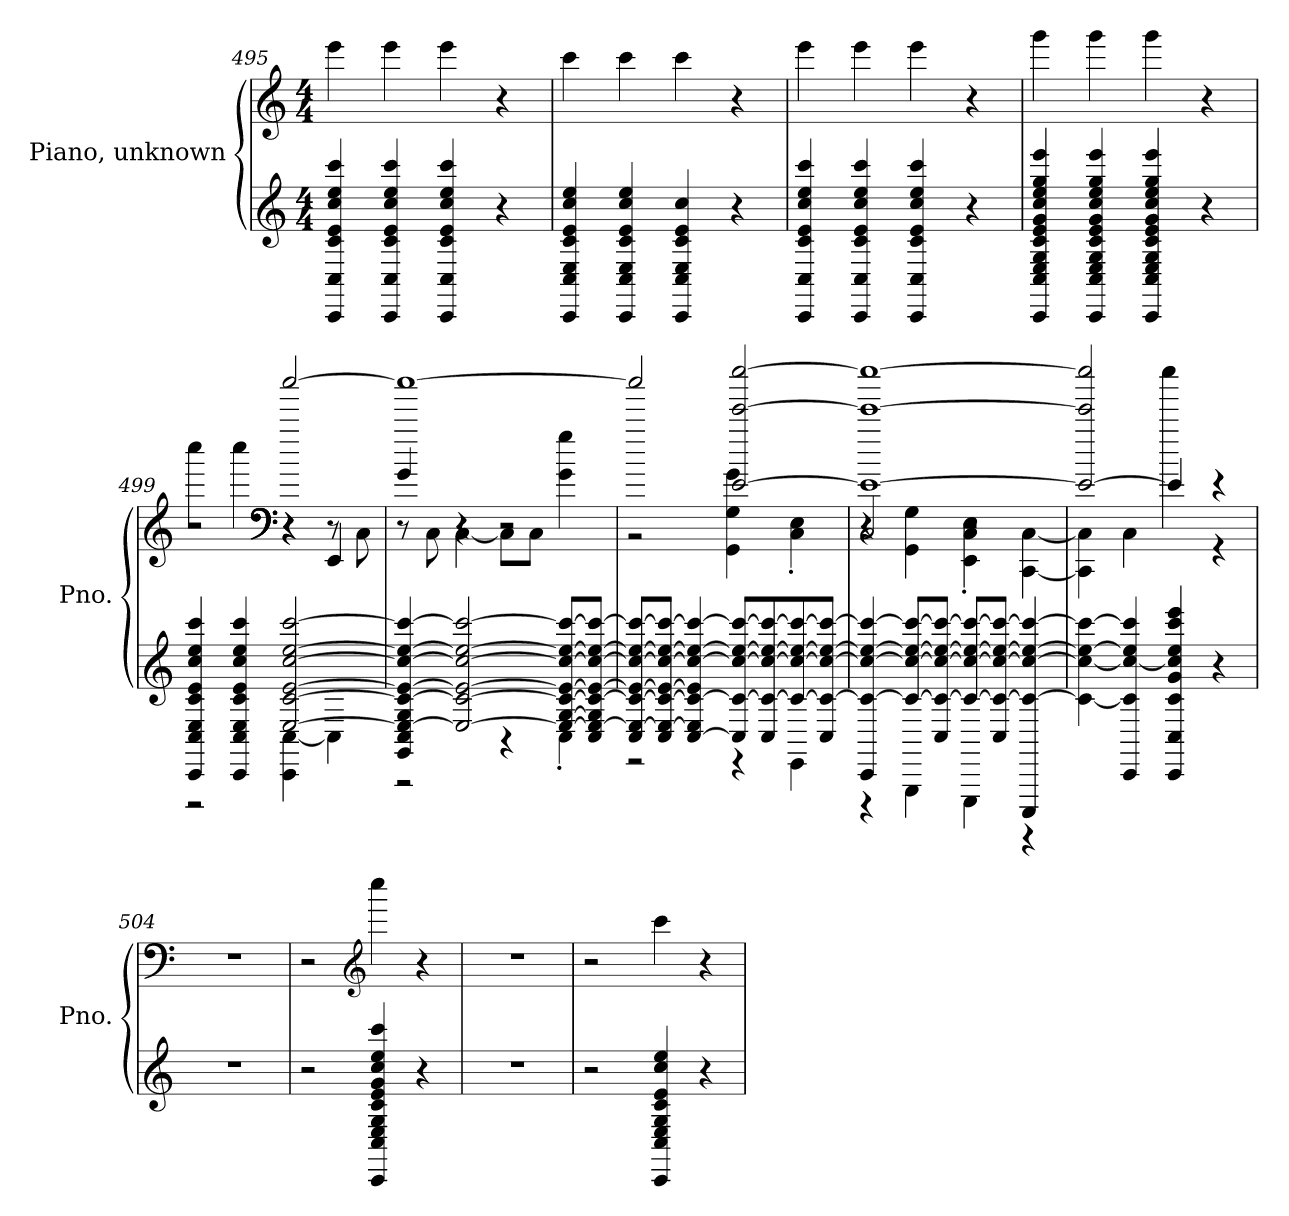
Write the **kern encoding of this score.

**kern	**kern
*part1	*part1
*staff2	*staff1
*I"Piano, unknown	*
*I'Pno.	*
*clefG2	*clefG2
*k[]	*k[]
*M4/4	*M4/4
=495	=495
4CC/ 4C/ 4c/ 4e/ 4cc/ 4ee/ 4ccc/	4eee\
4CC/ 4C/ 4c/ 4e/ 4cc/ 4ee/ 4ccc/	4eee\
4CC/ 4C/ 4c/ 4e/ 4cc/ 4ee/ 4ccc/	4eee\
4r	4r
!!LO:LB:g=z
=496	=496
4CC/ 4C/ 4E/ 4c/ 4e/ 4cc/ 4ee/	4ccc\
4CC/ 4C/ 4E/ 4c/ 4e/ 4cc/ 4ee/	4ccc\
4CC/ 4C/ 4E/ 4c/ 4e/ 4cc/	4ccc\
4r	4r
=497	=497
4CC/ 4C/ 4c/ 4e/ 4cc/ 4ee/ 4ccc/	4eee\
4CC/ 4C/ 4c/ 4e/ 4cc/ 4ee/ 4ccc/	4eee\
4CC/ 4C/ 4c/ 4e/ 4cc/ 4ee/ 4ccc/	4eee\
4r	4r
=498	=498
4CC/ 4C/ 4E/ 4G/ 4c/ 4e/ 4g/ 4cc/ 4ee/ 4gg/ 4eee/	4ggg\
4CC/ 4C/ 4E/ 4G/ 4c/ 4e/ 4g/ 4cc/ 4ee/ 4gg/ 4eee/	4ggg\
4CC/ 4C/ 4E/ 4G/ 4c/ 4e/ 4g/ 4cc/ 4ee/ 4gg/ 4eee/	4ggg\
4r	4r
=499	=499
*^	*^
*	*	*	*^
4CC/ 4C/ 4E/ 4c/ 4e/ 4cc/ 4ee/ 4ccc/	2r	2r	4cccc\	2r
4CC/ 4C/ 4E/ 4c/ 4e/ 4cc/ 4ee/ 4ccc/	.	.	4cccc\	.
*	*	*clefF4	*	*
[2E/ [2c/ [2e/ [2cc/ [2ee/ [2ccc/	4CC\ [4C\	[2cccc/	4r	4r
.	4C\]	.	8r	4EE/
.	.	.	8C\	.
=500	=500	=500	=500	=500
4GG/ 4C/ 4E/_ 4G/ 4c/_ 4e/_ 4cc/_ 4ee/_ 4ccc/_	2r	1cccc_	8r	4g/
.	.	.	8C\	.
2E/_ 2c/_ 2e/_ 2cc/_ 2ee/_ 2ccc/_	.	.	[4C\	4r
.	4r	.	8C\L]	2r
.	.	.	8C\J	.
8E/_ [8G/ 8c/_ 8e/_ 8cc/_ 8ee/_ 8ccc/_L	4C'\	.	4g\ 4gg\	.
8C/ 8E/_ 8G/] 8c/_ 8e/_ 8cc/_ 8ee/_ 8ccc/_J	.	.	.	.
*	*	*	*v	*v
!!LO:LB:g=z
=501	=501	=501	=501
8C/ 8E/_ 8c/_ 8e/_ 8cc/_ 8ee/_ 8ccc/_L	2r	2cccc/]	2r
8C/ 8E/_ 8c/_ 8e/_ 8cc/_ 8ee/_ 8ccc/_J	.	.	.
[4C/ 4E/] 4c/_ 4e/] 4cc/_ 4ee/_ 4ccc/_	.	.	.
8C/] 8c/_ 8cc/_ 8ee/_ 8ccc/_L	4r	[2e/ [2eee/ [2eeee/	4GG\ 4G\ 4g\
8C/ 8c/_ 8cc/_ 8ee/_ 8ccc/_	.	.	.
8c/_ 8cc/_ 8ee/_ 8ccc/_	4EE\	.	4C\' 4E\'
8C/ 8c/_ 8cc/_ 8ee/_ 8ccc/_J	.	.	.
=502	=502	=502	=502
*	*	*	*^
4CC/ 4c/_ 4cc/_ 4ee/_ 4ccc/_	4r	1e_ 1eee_ 1eeee_	4r	2C/
8c/_ 8cc/_ 8ee/_ 8ccc/_L	4GGG\	.	4GG\ 4G\	.
8C/ 8c/_ 8cc/_ 8ee/_ 8ccc/_J	.	.	.	.
8c/_ 8cc/_ 8ee/_ 8ccc/_L	4EEE\	.	4EE\' 4C\' 4E\'	2r
8C/ 8c/_ 8cc/_ 8ee/_ 8ccc/_J	.	.	.	.
4CCC/ 4c/_ 4cc/_ 4ee/_ 4ccc/_	4r	.	[4CC\ [4C\	.
*v	*v	*	*	*
*	*	*v	*v
=503	=503	=503
4c\_ 4cc\_ 4ee\_ 4ccc\_	2e/_ 2eee/] 2eeee/]	4CC\] 4C\]
4CC/ 4c/] 4cc/_ 4ee/] 4ccc/]	.	4C\
4CC/ 4C/ 4c/ 4g/ 4cc/] 4ee/ 4ccc/ 4eee/	4e/]	4eeee\
4r	4r	4r
*	*v	*v
=504	=504
1r	1r
=505	=505
2r	2r
*	*clefG2
4CC/ 4C/ 4E/ 4G/ 4c/ 4e/ 4g/ 4cc/ 4ee/ 4ccc/	4cccc\
4r	4r
=506	=506
1r	1r
=507	=507
2r	2r
4CC/ 4C/ 4E/ 4G/ 4c/ 4e/ 4cc/ 4ee/	4ccc\
4r	4r
=	=
*-	*-
